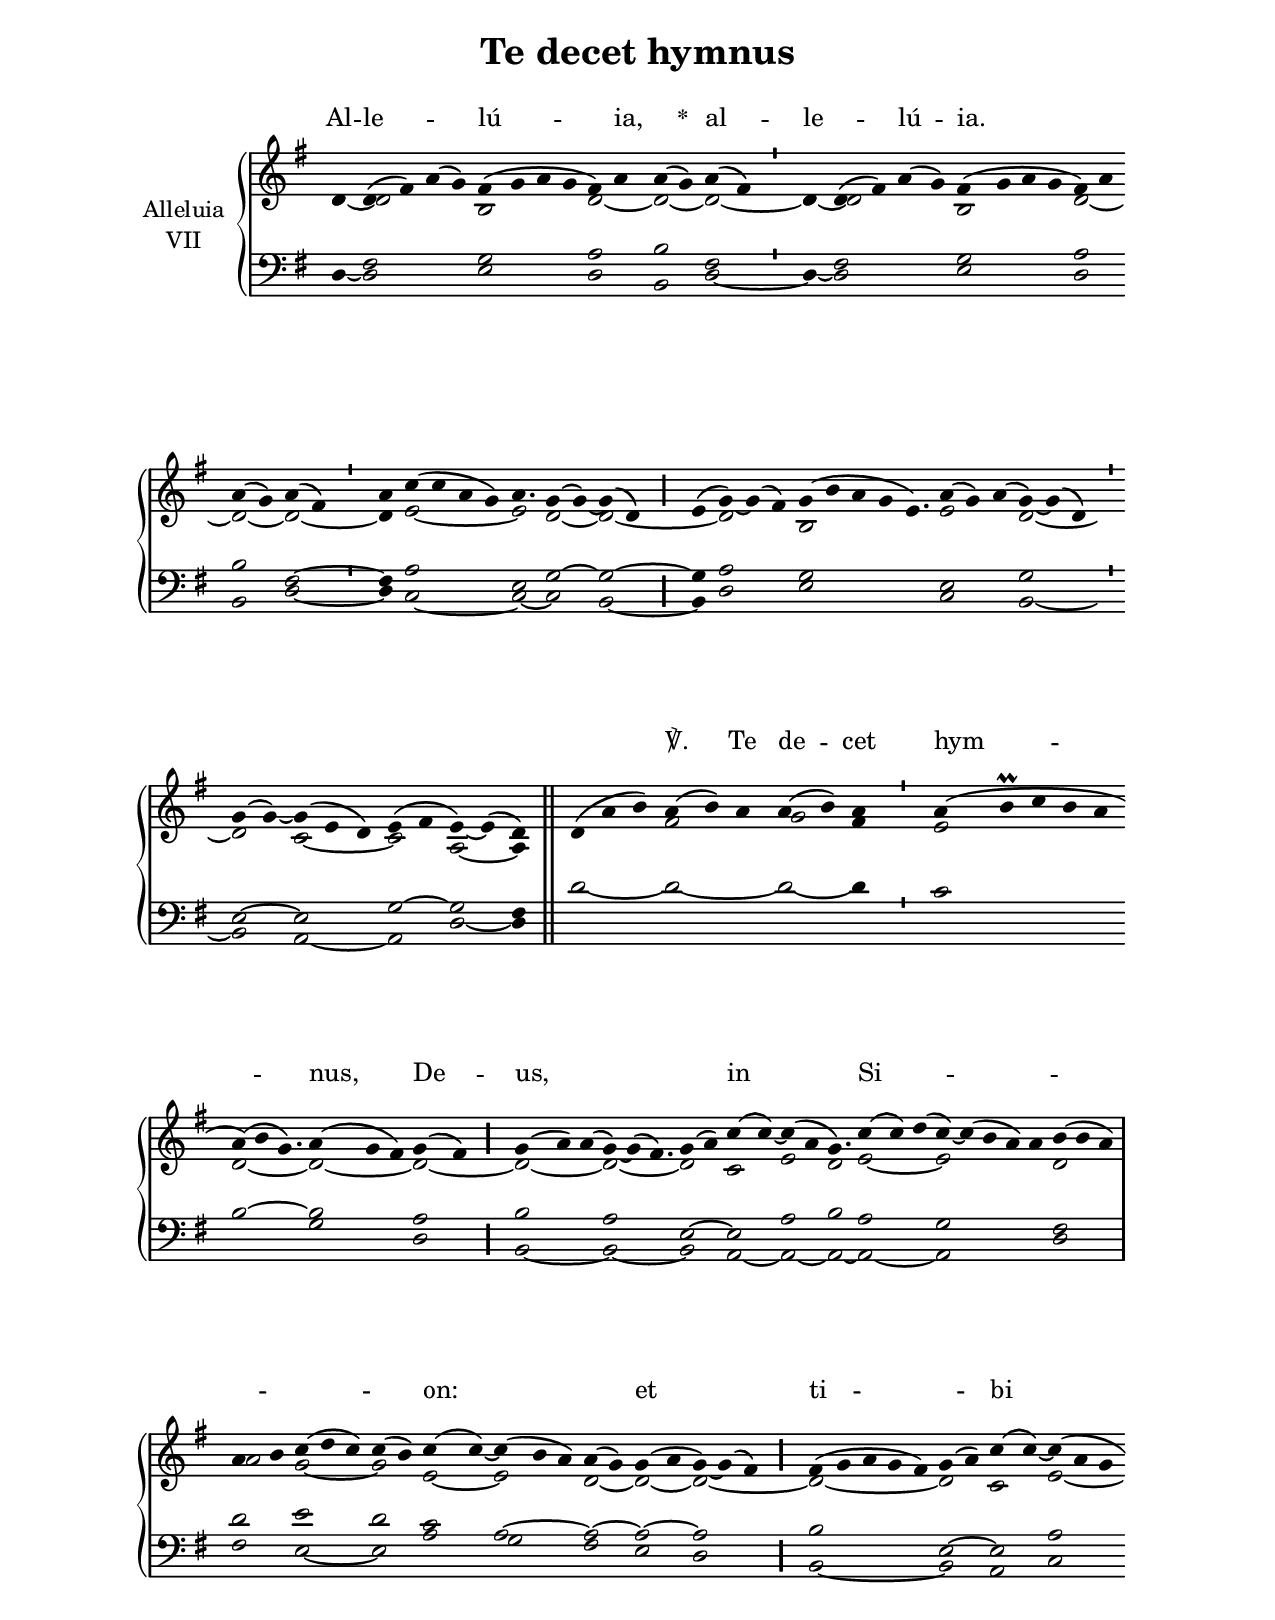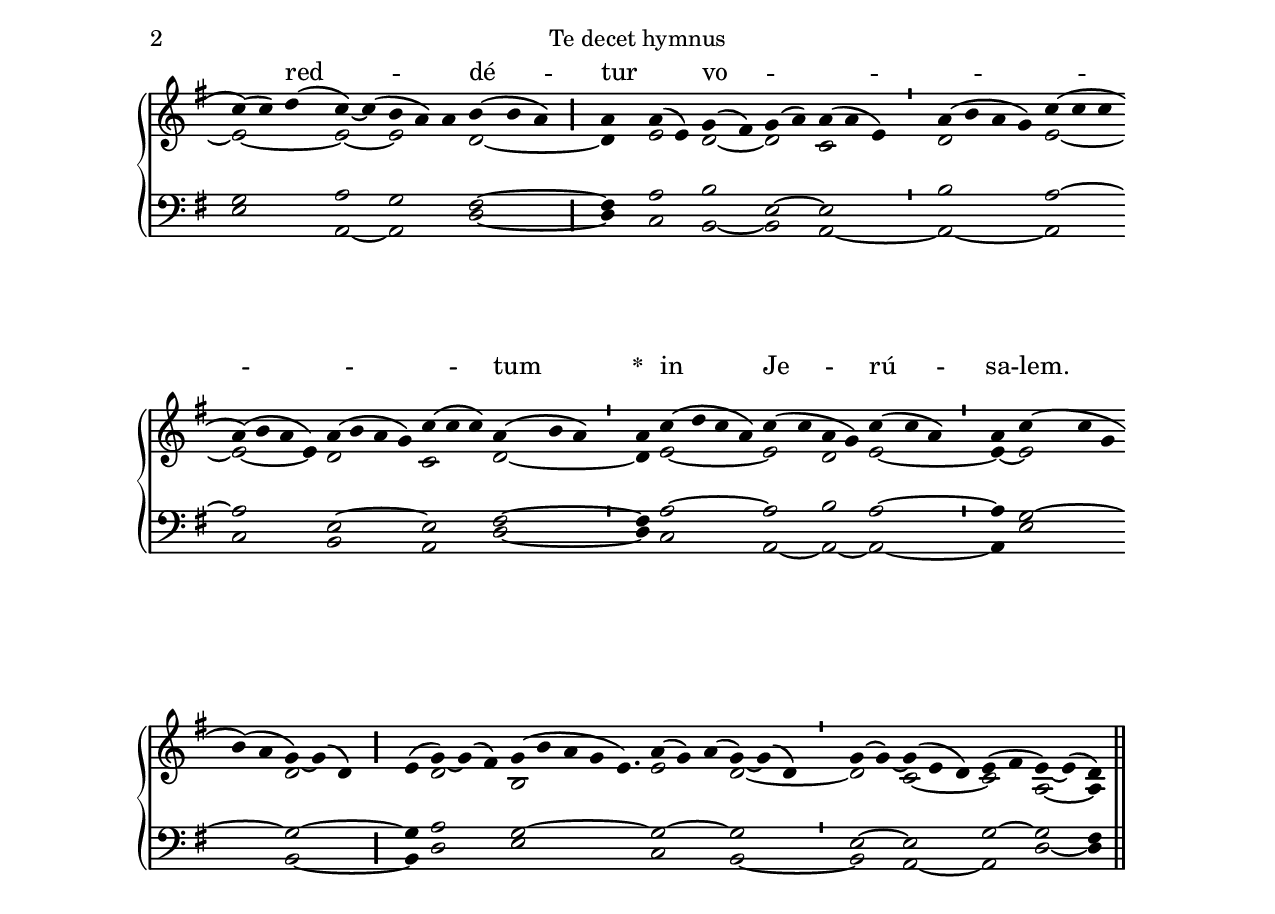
\version "2.18"
\include "gregorian.ly"
\include "noh2.ily"


%Page reference: page ii.180
%(volume.page)

global = {
 \key d \mixolydian
 \cadenzaOn 
}

\header {
  title = \markup \center-column {"Te decet hymnus" \vspace #1 }
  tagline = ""
  composer = ""
}

\paper {
 #(include-special-characters)
  oddHeaderMarkup = \markup \fill-line {
    \line {}
    \center-column {
      \on-the-fly #first-page     " "
      \on-the-fly #not-first-page "Te decet hymnus"
    }
    \line { \on-the-fly #print-page-number-check-first \fromproperty #'page:page-number-string }
  }
  evenHeaderMarkup = \markup \fill-line {
    \line { \on-the-fly #print-page-number-check-first \fromproperty #'page:page-number-string }
    \center-column { "Te decet hymnus" }
    \line {}
  }
}

chantText = \lyricmode {
Al -- le -- _ lú -- ia, _ 
\set stanza = " * " al -- le -- _ lú -- ia. _ _ _ _ 
_ _ _ _ _ _ _ _ _ _ ℣. 
Te de -- cet hym -- nus, De -- us, _ _ 
in Si -- _ _ _ _ _ _ _ on: _ 
et ti -- _ bi red -- _ dé -- tur _ 
vo -- _ _ _ _ _ _ tum _ 
\set stanza = " * " 
in Je -- rú -- sa -- lem. _ _ _ _ _ _ _ _ _ _ _ _ 
_ _ _ _ _ _ _ _ _ _ }

chantMusic = {
\tieDown   d'4 d'4 ( fis'4) a'4 ( g'4) fis'4 ( g'4 a'4 g'4 fis'4) a'4 a'4 ( g'4) a'4 ( fis'4) \divisioMinima
 d'4 d'4 ( fis'4) a'4 ( g'4) fis'4 ( g'4 a'4 g'4 fis'4) a'4 \forceBreak
 a'4 ( g'4) a'4 ( fis'4) \divisioMinima
 a'4 c''4 ( c''4 a'4 g'4) a'4. g'4 ( g'4) ~ g'4 ( d'4) \divisioMaior
 e'4 ( g'4) ~ g'4 ( fis'4) g'4 ( b'4 a'4 g'4 e'4.) a'4 ( g'4) a'4 ( g'4) ~ g'4 ( d'4) \divisioMinima \forceBreak

 g'4 ( g'4) ~ g'4 ( e'4 d'4) e'4 ( fis'4 e'4) ~ e'4 ( d'4) \finalis
 d'4 ( a'4 b'4) a'4 ( b'4) a'4 a'4 ( b'4) a'4 \divisioMinima
 a'4 ( b'\prall c''4 b'4 a'4 \forceBreak
) a'4 ( b'4 g'4.) a'4 ( g'4 fis'4) g'4 ( fis'4) \divisioMaior
 g'4 ( a'4) a'4 ( g'4) ~ g'4 ( fis'4.) g'4 ( a'4) c''4 ( c''4) ~ c''4 ( a'4 g'4.) c''4 ( c''4) d''4 ( c''4) ~ c''4 ( b'4 a'4) a'4 b'4 ( b'4 a'4) \divisioMaxima \forceBreak

 a'4 b'4 c''4 ( d''4 c''4) c''4 ( b'4) c''4 ( c''4) ~ c''4 ( b'4 a'4) a'4 ( g'4) g'4 ( a'4 g'4) ~ g'4 ( fis'4) \divisioMaior
 fis'4 ( g'4 a'4 g'4 fis'4) g'4 ( a'4) c''4 ( c''4) ~ c''4 ( a'4 g'4 \forceBreak
) c''4 ( c''4) d''4 ( c''4) ~ c''4 ( b'4 a'4) a'4 b'4 ( b'4 a'4) \divisioMaior
 a'4 a'4 ( e'4) g'4 ( fis'4) g'4 ( a'4) a'4 ( a'4 e'4) \divisioMinima
 a'4 ( b'4 a'4 g'4) c''4 ( c''4 c''4 \forceBreak
) a'4 ( b'4 a'4 e'4)  a'4 ( b'4 a'4 g'4) c''4 ( c''4 c''4) a'4 ( b'4 a'4) \divisioMinima
 a'4 c''4 ( d''4 c''4 a'4) c''4 ( c''4 a'4 g'4) c''4 ( c''4 a'4) \divisioMinima
 a'4 c''4 ( c''4 g'4 \forceBreak
) b'4 ( a'4 g'4) ~ g'4 ( d'4) \divisioMaior
 e'4 ( g'4) ~ g'4 ( fis'4) g'4 ( b'4 a'4 g'4 e'4.) a'4 ( g'4) a'4 ( g'4) ~ g'4 ( d'4) \divisioMinima
 g'4 ( g'4) ~ g'4 ( e'4 d'4) e'4 ( fis'4 e'4) ~ e'4 ( d'4) \finalis

}

altoMusic = {
d'4 ~ d'2*4/2 b2*4/2 d'2 ~ d'2 ~ d'2 ~ \divisioMinima
d'4 ~ d'2*4/2 b2*4/2 d'2 ~ d'2 ~ d'2 ~ \divisioMinima
d'4 e'2*4/2 ~ e'2*3/4 d'2 ~ d'2*3/2 ~ d'2*3/2 b2*11/4 e'2*3/2 d'2*3/2 ~ \divisioMinima
d'2 c'2*3/2 ~ c'2 a2 ~ a4 \finalis
r2*3/2 fis'2*3/2 g'2 fis'4 \divisioMinima
e'2*5/2 d'2*7/4 ~ d'2*3/2 ~ d'2 ~ \divisioMaior
d'2*3/2 ~ d'2*7/4 ~ d'2 c'2 e'2 d'2*3/4 e'2*3/2 ~ e'2*5/2 d'2*3/2 \divisioMaxima
a'2 g'2*3/2 ~ g'2 e'2 ~ e'2*3/2 d'2 ~ d'2 ~ d'2*3/2 ~ \divisioMaior
d'2*5/2 ~ d'2 c'2 e'2*3/2 ~ e'2*3/2 ~ e'2 ~ e'2*3/2 d'2*3/2 ~ \divisioMaior
d'4 e'2 d'2 ~ d'2 c'2*3/2 \divisioMinima
d'2*4/2 e'2*3/2 ~ e'2*3/2 ~ e'4 d'2*4/2 c'2*3/2 d'2*3/2 ~ \divisioMinima
d'4 e'2*4/2 ~ e'2 d'2 e'2*3/2 ~ \divisioMinima
e'4 ~ e'2*5/2 d'2*3/2 \divisioMaior
r4 d'2*3/2 b2*11/4 e'2*3/2 d'2*3/2 ~ \divisioMinima
d'2 c'2*3/2 ~ c'2 a2 ~ a4 \finalis
}

tenorMusic = {
r4 fis2*4/2 g2*4/2 a2 b2 fis2 \divisioMinima
r4 fis2*4/2 g2*4/2 a2 b2 fis2 ~ \divisioMinima
fis4 a2*4/2 e2*3/4 g2 ~ g2 ~ \divisioMaior
g4 a2*3/2 g2*11/4 e2*3/2 g2*3/2 \divisioMinima
e2 ~ e2*3/2 g2 ~ g2 fis4 \finalis
r2*9/2 \divisioMinima
c'2*5/2 b2*7/4 ~ b2*3/2 a2 \divisioMaior
b2*3/2 a2*7/4 e2 ~ e2 a2 b2*3/4 a2*3/2 g2*5/2 fis2*3/2 \divisioMaxima
d'2 e'2*3/2 d'2 c'2 a2*3/2 ~ a2 ~ a2 ~ a2*3/2 \divisioMaior
b2*5/2 e2 ~ e2 a2*3/2 g2*3/2 a2 g2*3/2 fis2*3/2 ~ \divisioMaior
fis4 a2 b2 e2 ~ e2*3/2 \divisioMinima
b2*4/2 a2*3/2 ~ a2*4/2 e2*4/2 ~ e2*3/2 fis2*3/2 ~ \divisioMinima
fis4 a2*4/2 ~ a2 b2 a2*3/2 ~ \divisioMinima
a4 g2*5/2 ~ g2*3/2 ~ \divisioMaior
g4 a2*3/2 g2*11/4 ~ g2*3/2 ~ g2*3/2 \divisioMinima
e2 ~ e2*3/2 g2 ~ g2 fis4 \finalis
}

bassMusic = {
d4 ~ d2*4/2 e2*4/2 d2 b,2 d2 ~ \divisioMinima
d4 ~ d2*4/2 e2*4/2 d2 b,2 d2 ~ \divisioMinima
d4 c2*4/2 ~ c2*3/4 ~ c2 b,2 ~ \divisioMaior
b,4 d2*3/2 e2*11/4 c2*3/2 b,2*3/2 ~ \divisioMinima
b,2 a,2*3/2 ~ a,2 d2 ~ d4 \finalis
d'2*3/2 ~ d'2*3/2 ~ d'2 ~ d'4 \divisioMinima
r2*17/4 g2*3/2 d2 \divisioMaior
b,2*3/2 ~ b,2*7/4 ~ b,2 a,2 ~ a,2 ~ a,2*3/4 ~ a,2*3/2 ~ a,2*5/2 d2*3/2 \divisioMaxima
fis2 e2*3/2 ~ e2 a2 g2*3/2 fis2 e2 d2*3/2 \divisioMaior
b,2*5/2 ~ b,2 a,2 c2*3/2 e2*3/2 a,2 ~ a,2*3/2 d2*3/2 ~ \divisioMaior
d4 c2 b,2 ~ b,2 a,2*3/2 ~ \divisioMinima
a,2*4/2 ~ a,2*3/2 c2*4/2 b,2*4/2 a,2*3/2 d2*3/2 ~ \divisioMinima
d4 c2*4/2 a,2 ~ a,2 ~ a,2*3/2 ~ \divisioMinima
a,4 e2*5/2 b,2*3/2 ~ \divisioMaior
b,4 d2*3/2 e2*11/4 c2*3/2 b,2*3/2 ~ \divisioMinima
b,2 a,2*3/2 ~ a,2 d2 ~ d4 \finalis
}

voiceLines = {
\voiceLineStyle


}

\score{
  <<
    \new GrandStaff <<
      \set GrandStaff.autoBeaming = ##f
      \set GrandStaff.instrumentName = \markup \center-column {
        "Alleluia"
        "VII"
      }
      \new Staff = up <<
        \new Voice = "chant" {
          \voiceOne \global \chantMusic
        }
        \new Voice {
          \voiceTwo \global \altoMusic
        }
      >>

      \new Staff = down <<
        \clef bass
        \new Voice {
          \voiceOne \global \tenorMusic
        }
        \new Voice {
          \voiceTwo \global \bassMusic
        }
	\new Voice {
        \voiceThree \global \voiceLines
        }
      >>
    >>
    \new Lyrics \lyricsto chant {
      \chantText
    }
  >>
  \layout{
  }
  \midi{
    \tempo 4 = 125
  }
}
